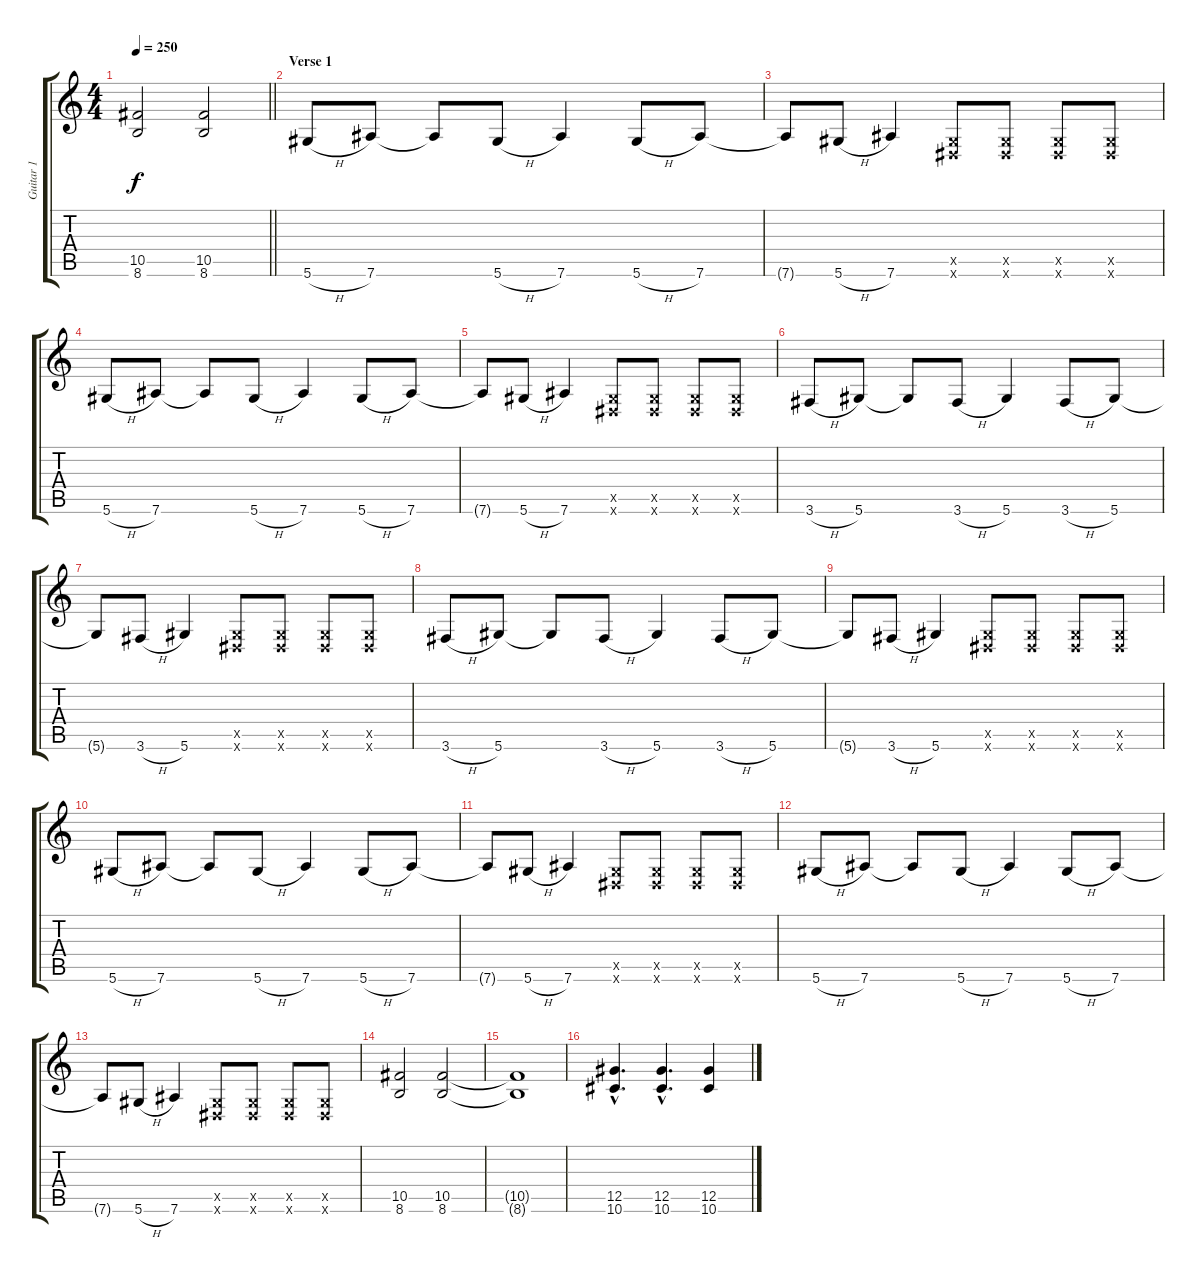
\track ("Guitar 1" "Guitar 1") {instrument distortionguitar}
\staff {score tabs}
\tuning (Eb4 Bb3 Gb3 Db3 Ab2 Eb2) {hide}
\ts (4 4)
\tempo 250
\clef g2
\barLineRight lightlight
\ks c
(10.5 8.6).2{dy f} (10.5 8.6).2 |
\section ("" "Verse 1")
5.6{h}.8 7.6.8 7.6{t}.8 5.6{h}.8 7.6.4 5.6{h}.8 7.6.8 |
7.6{t}.8 5.6{h}.8 7.6.4 (0.5{x} 0.6{x}).8 (0.5{x} 0.6{x}).8 (0.5{x} 0.6{x}).8 (0.5{x} 0.6{x}).8 |
5.6{h}.8 7.6.8 7.6{t}.8 5.6{h}.8 7.6.4 5.6{h}.8 7.6.8 |
7.6{t}.8 5.6{h}.8 7.6.4 (0.5{x} 0.6{x}).8 (0.5{x} 0.6{x}).8 (0.5{x} 0.6{x}).8 (0.5{x} 0.6{x}).8 |
3.6{h}.8 5.6.8 5.6{t}.8 3.6{h}.8 5.6.4 3.6{h}.8 5.6.8 |
5.6{t}.8 3.6{h}.8 5.6.4 (0.5{x} 0.6{x}).8 (0.5{x} 0.6{x}).8 (0.5{x} 0.6{x}).8 (0.5{x} 0.6{x}).8 |
3.6{h}.8 5.6.8 5.6{t}.8 3.6{h}.8 5.6.4 3.6{h}.8 5.6.8 |
5.6{t}.8 3.6{h}.8 5.6.4 (0.5{x} 0.6{x}).8 (0.5{x} 0.6{x}).8 (0.5{x} 0.6{x}).8 (0.5{x} 0.6{x}).8 |
5.6{h}.8 7.6.8 7.6{t}.8 5.6{h}.8 7.6.4 5.6{h}.8 7.6.8 |
7.6{t}.8 5.6{h}.8 7.6.4 (0.5{x} 0.6{x}).8 (0.5{x} 0.6{x}).8 (0.5{x} 0.6{x}).8 (0.5{x} 0.6{x}).8 |
5.6{h}.8 7.6.8 7.6{t}.8 5.6{h}.8 7.6.4 5.6{h}.8 7.6.8 |
7.6{t}.8 5.6{h}.8 7.6.4 (0.5{x} 0.6{x}).8 (0.5{x} 0.6{x}).8 (0.5{x} 0.6{x}).8 (0.5{x} 0.6{x}).8 |
(10.5 8.6).2 (10.5 8.6).2 |
(10.5{t} 8.6{t}).1 |
(12.5{hac} 10.6{hac}).4{d} (12.5{hac} 10.6{hac}).4{d} (12.5 10.6).4
